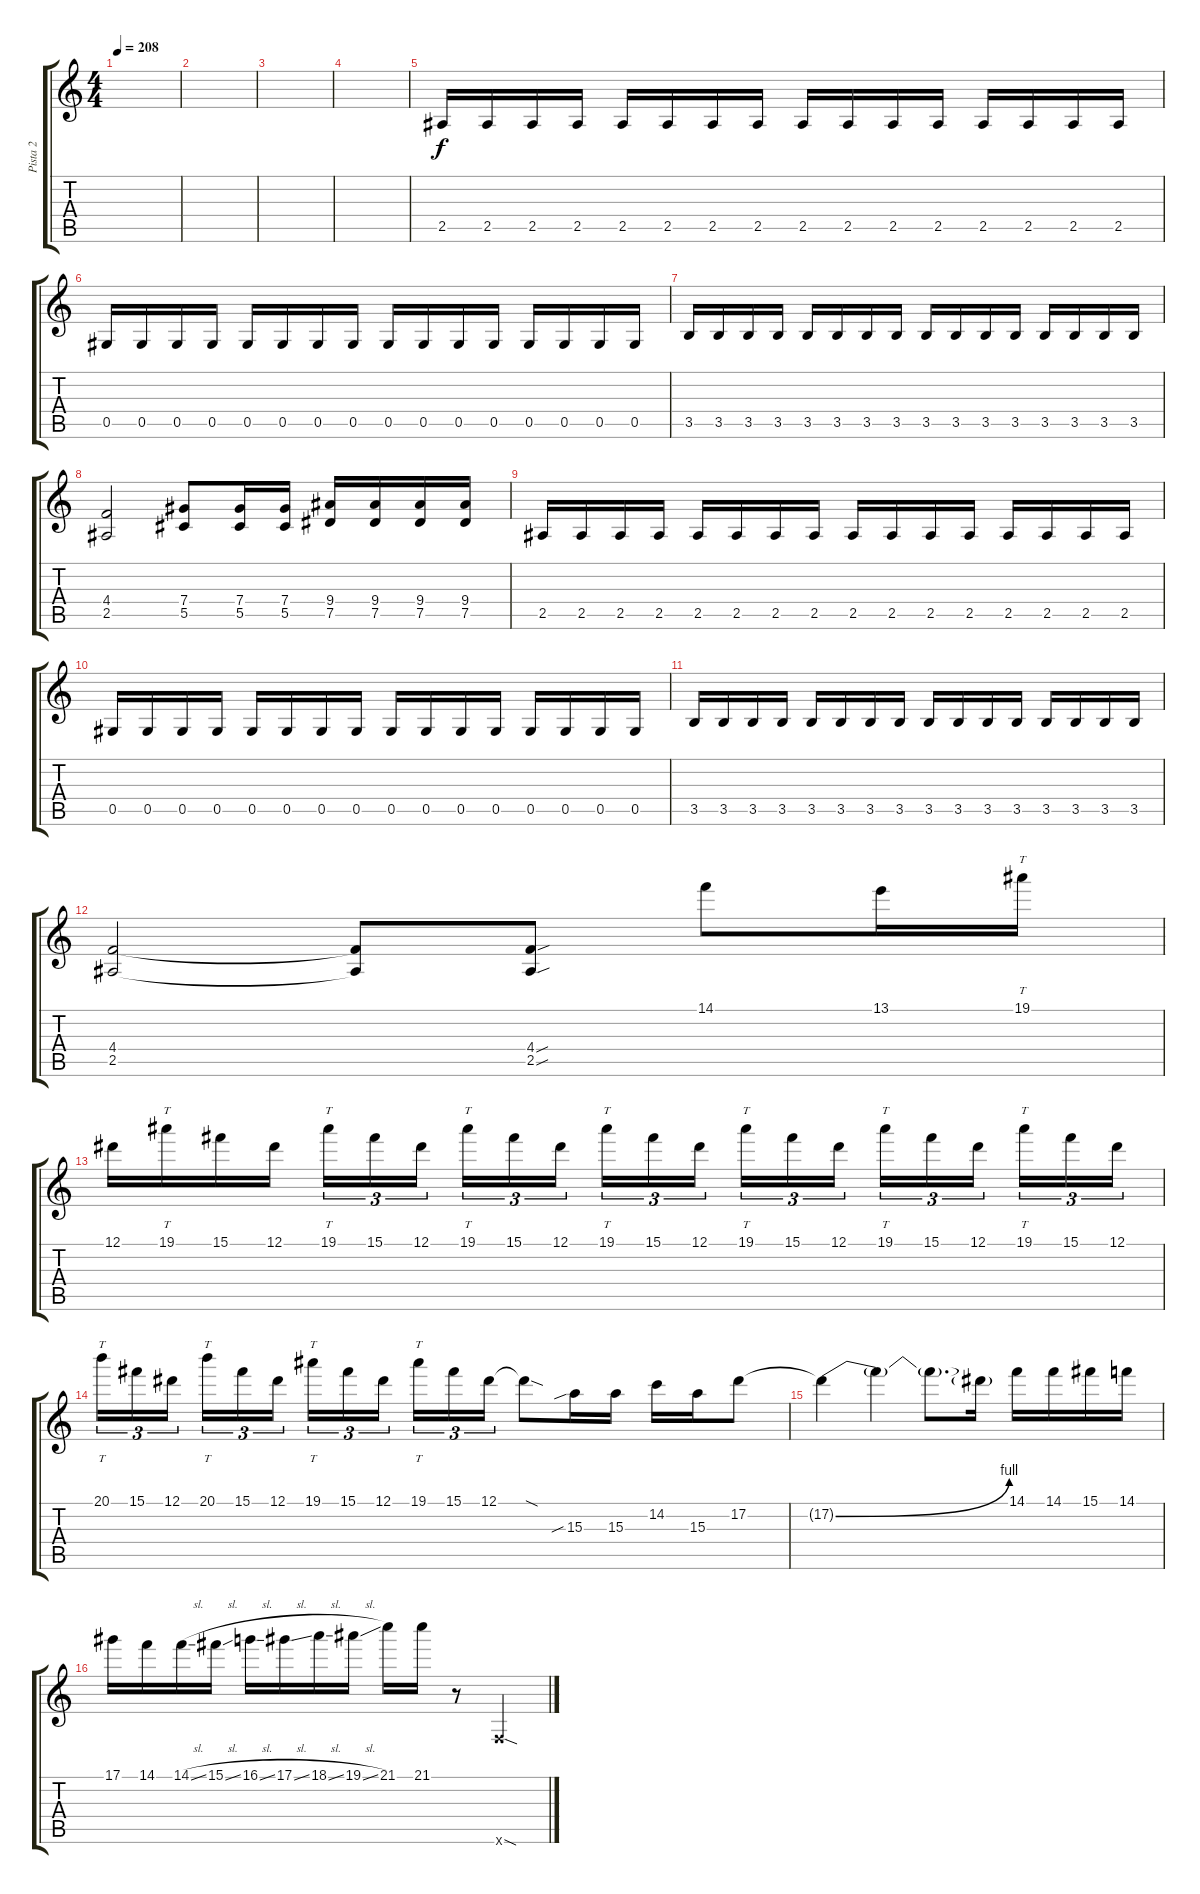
\track ("Pista 2" "Pista 2") {instrument overdrivenguitar}
\staff {score tabs}
\tuning (Eb4 Bb3 Gb3 Db3 Ab2 Eb2) {hide}
\ts (4 4)
\tempo 208
\clef g2
\ks c
|
|
|
|
2.5.16 2.5.16 2.5.16 2.5.16 2.5.16 2.5.16 2.5.16 2.5.16 2.5.16 2.5.16 2.5.16 2.5.16 2.5.16 2.5.16 2.5.16 2.5.16 |
0.5.16 0.5.16 0.5.16 0.5.16 0.5.16 0.5.16 0.5.16 0.5.16 0.5.16 0.5.16 0.5.16 0.5.16 0.5.16 0.5.16 0.5.16 0.5.16 |
3.5.16 3.5.16 3.5.16 3.5.16 3.5.16 3.5.16 3.5.16 3.5.16 3.5.16 3.5.16 3.5.16 3.5.16 3.5.16 3.5.16 3.5.16 3.5.16 |
(4.4 2.5).2 (7.4 5.5).8 (7.4 5.5).16 (7.4 5.5).16 (9.4 7.5).16 (9.4 7.5).16 (9.4 7.5).16 (9.4 7.5).16 |
2.5.16 2.5.16 2.5.16 2.5.16 2.5.16 2.5.16 2.5.16 2.5.16 2.5.16 2.5.16 2.5.16 2.5.16 2.5.16 2.5.16 2.5.16 2.5.16 |
0.5.16 0.5.16 0.5.16 0.5.16 0.5.16 0.5.16 0.5.16 0.5.16 0.5.16 0.5.16 0.5.16 0.5.16 0.5.16 0.5.16 0.5.16 0.5.16 |
3.5.16 3.5.16 3.5.16 3.5.16 3.5.16 3.5.16 3.5.16 3.5.16 3.5.16 3.5.16 3.5.16 3.5.16 3.5.16 3.5.16 3.5.16 3.5.16 |
(4.4 2.5).2 (4.4{t} 2.5{t}).8 (4.4{sou} 2.5{sou}).8 14.1.8 13.1.16 19.1.16{tt} |
12.1.16 19.1.16{tt} 15.1.16 12.1.16 19.1.16{tt tu (3 2)} 15.1.16{tu (3 2)} 12.1.16{tu (3 2) beam splitsecondary} 19.1.16{tt tu (3 2)} 15.1.16{tu (3 2)} 12.1.16{tu (3 2)} 19.1.16{tt tu (3 2)} 15.1.16{tu (3 2)} 12.1.16{tu (3 2) beam splitsecondary} 19.1.16{tt tu (3 2)} 15.1.16{tu (3 2)} 12.1.16{tu (3 2)} 19.1.16{tt tu (3 2)} 15.1.16{tu (3 2)} 12.1.16{tu (3 2) beam splitsecondary} 19.1.16{tt tu (3 2)} 15.1.16{tu (3 2)} 12.1.16{tu (3 2)} |
20.1.16{tt tu (3 2)} 15.1.16{tu (3 2)} 12.1.16{tu (3 2) beam splitsecondary} 20.1.16{tt tu (3 2)} 15.1.16{tu (3 2)} 12.1.16{tu (3 2)} 19.1.16{tt tu (3 2)} 15.1.16{tu (3 2)} 12.1.16{tu (3 2) beam splitsecondary} 19.1.16{tt tu (3 2)} 15.1.16{tu (3 2)} 12.1.16{tu (3 2)} 12.1{sod t}.8 15.3{sib}.16 15.3.16 14.2.16 15.3.16 17.2.8 |
17.2{be (bend 0 0 60 4) t}.4 17.2{t}.4 17.2{t}.8{d} 17.2{t}.16 14.1.16 14.1.16 15.1.16 14.1.16 |
17.1.16 14.1.16 14.1{sl}.16 15.1{sl}.16 16.1{sl}.16 17.1{sl}.16 18.1{sl}.16 19.1{sl}.16 21.1.16 21.1.16 r.8 2.6{sod x}.4
